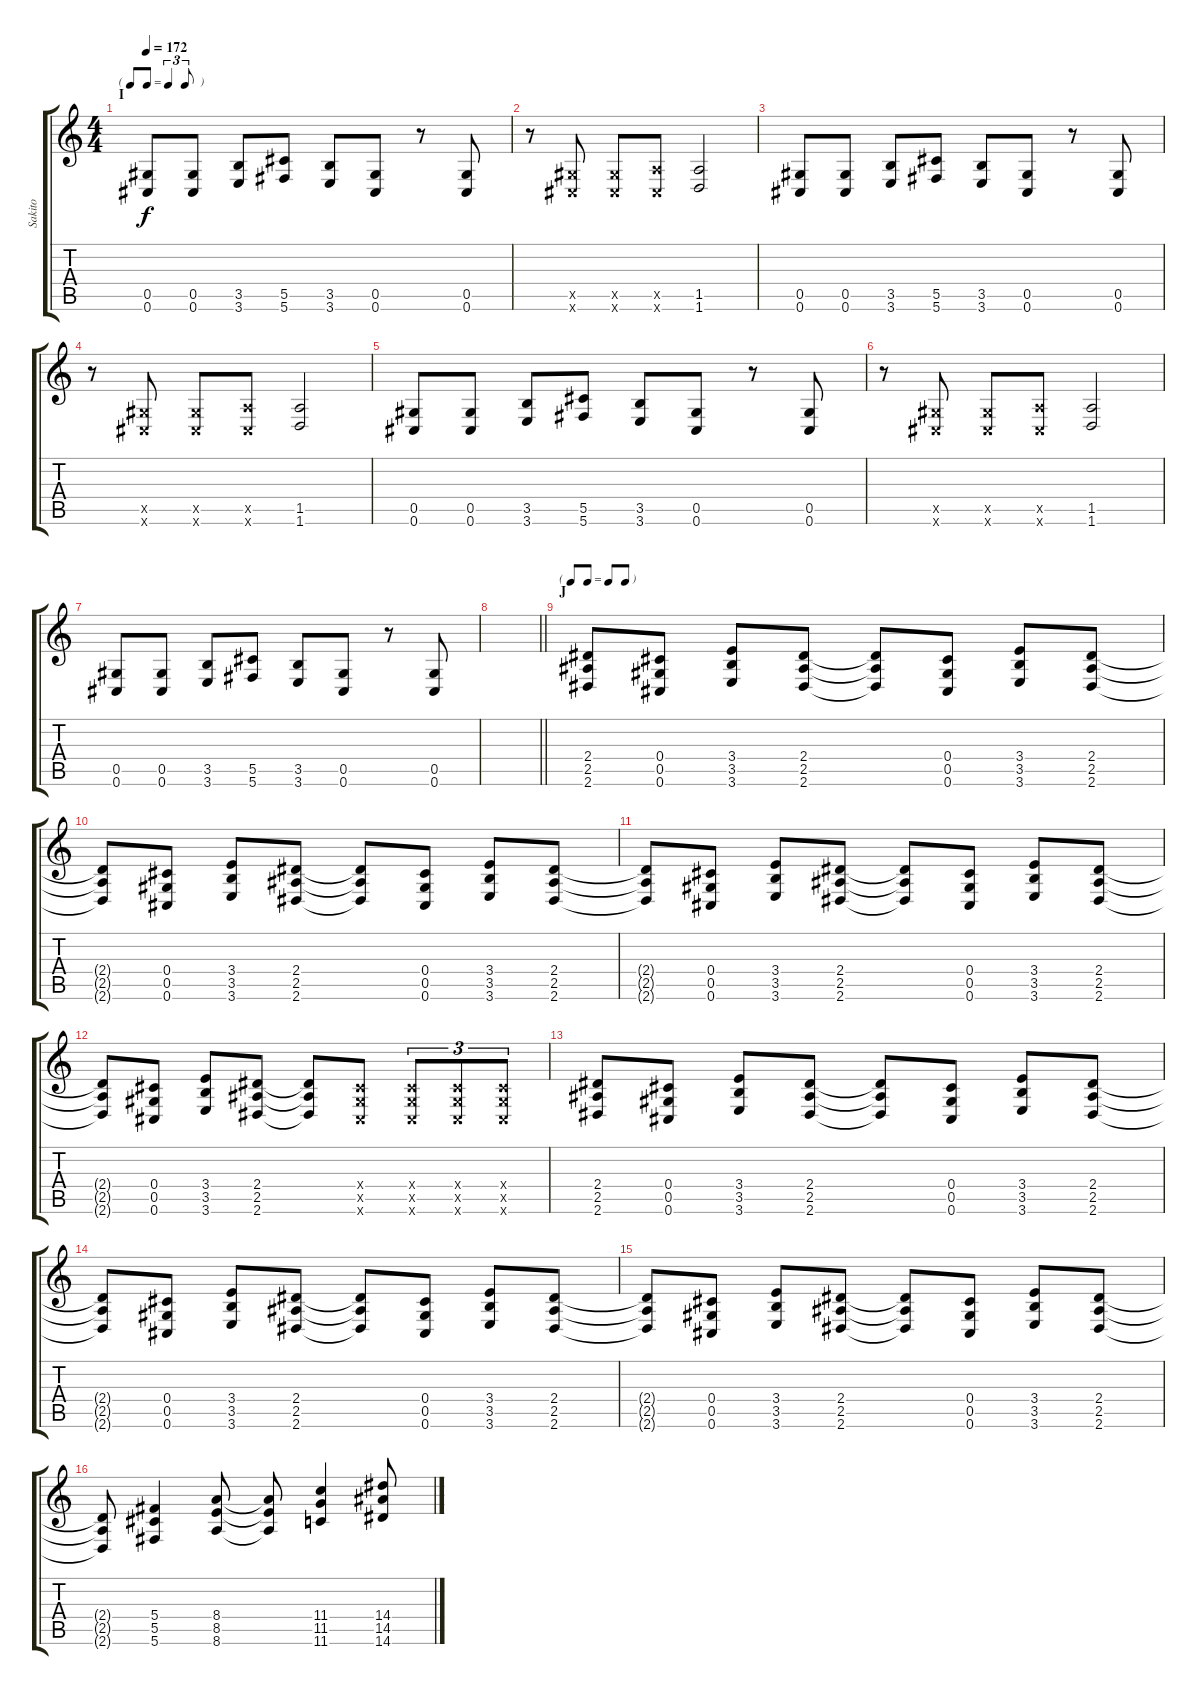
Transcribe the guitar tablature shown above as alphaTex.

\track ("Sakito" "Sakito") {instrument overdrivenguitar}
\staff {score tabs}
\tuning (Eb4 Bb3 Gb3 Db3 Ab2 Db2) {hide}
\ts (4 4)
\tf triplet8th
\section ("" "I")
\tempo 172
\clef g2
\ks c
(0.5 0.6).8{dy f} (0.5 0.6).8 (3.5 3.6).8 (5.5 5.6).8 (3.5 3.6).8 (0.5 0.6).8 r.8 (0.5 0.6).8 |
r.8 (0.5{x} 0.6{x}).8 (0.5{x} 0.6{x}).8 (1.5{x} 0.6{x}).8 (1.5 1.6).2 |
(0.5 0.6).8 (0.5 0.6).8 (3.5 3.6).8 (5.5 5.6).8 (3.5 3.6).8 (0.5 0.6).8 r.8 (0.5 0.6).8 |
r.8 (0.5{x} 0.6{x}).8 (0.5{x} 0.6{x}).8 (1.5{x} 0.6{x}).8 (1.5 1.6).2 |
(0.5 0.6).8 (0.5 0.6).8 (3.5 3.6).8 (5.5 5.6).8 (3.5 3.6).8 (0.5 0.6).8 r.8 (0.5 0.6).8 |
r.8 (0.5{x} 0.6{x}).8 (0.5{x} 0.6{x}).8 (1.5{x} 0.6{x}).8 (1.5 1.6).2 |
(0.5 0.6).8 (0.5 0.6).8 (3.5 3.6).8 (5.5 5.6).8 (3.5 3.6).8 (0.5 0.6).8 r.8 (0.5 0.6).8 |
\barLineRight lightlight
|
\tf none
\section ("" "J")
(2.4 2.5 2.6).8 (0.4 0.5 0.6).8 (3.4 3.5 3.6).8 (2.4 2.5 2.6).8 (2.4{t} 2.5{t} 2.6{t}).8 (0.4 0.5 0.6).8 (3.4 3.5 3.6).8 (2.4 2.5 2.6).8 |
(2.4{t} 2.5{t} 2.6{t}).8 (0.4 0.5 0.6).8 (3.4 3.5 3.6).8 (2.4 2.5 2.6).8 (2.4{t} 2.5{t} 2.6{t}).8 (0.4 0.5 0.6).8 (3.4 3.5 3.6).8 (2.4 2.5 2.6).8 |
(2.4{t} 2.5{t} 2.6{t}).8 (0.4 0.5 0.6).8 (3.4 3.5 3.6).8 (2.4 2.5 2.6).8 (2.4{t} 2.5{t} 2.6{t}).8 (0.4 0.5 0.6).8 (3.4 3.5 3.6).8 (2.4 2.5 2.6).8 |
(2.4{t} 2.5{t} 2.6{t}).8 (0.4 0.5 0.6).8 (3.4 3.5 3.6).8 (2.4 2.5 2.6).8 (2.4{t} 2.5{t} 2.6{t}).8 (0.4{x} 0.5{x} 0.6{x}).8 (0.4{x} 0.5{x} 0.6{x}).8{tu (3 2)} (0.4{x} 0.5{x} 0.6{x}).8{tu (3 2)} (0.4{x} 0.5{x} 0.6{x}).8{tu (3 2)} |
(2.4 2.5 2.6).8 (0.4 0.5 0.6).8 (3.4 3.5 3.6).8 (2.4 2.5 2.6).8 (2.4{t} 2.5{t} 2.6{t}).8 (0.4 0.5 0.6).8 (3.4 3.5 3.6).8 (2.4 2.5 2.6).8 |
(2.4{t} 2.5{t} 2.6{t}).8 (0.4 0.5 0.6).8 (3.4 3.5 3.6).8 (2.4 2.5 2.6).8 (2.4{t} 2.5{t} 2.6{t}).8 (0.4 0.5 0.6).8 (3.4 3.5 3.6).8 (2.4 2.5 2.6).8 |
(2.4{t} 2.5{t} 2.6{t}).8 (0.4 0.5 0.6).8 (3.4 3.5 3.6).8 (2.4 2.5 2.6).8 (2.4{t} 2.5{t} 2.6{t}).8 (0.4 0.5 0.6).8 (3.4 3.5 3.6).8 (2.4 2.5 2.6).8 |
(2.4{t} 2.5{t} 2.6{t}).8 (5.4 5.5 5.6).4 (8.4 8.5 8.6).8 (8.4{t} 8.5{t} 8.6{t}).8 (11.4 11.5 11.6).4 (14.4 14.5 14.6).8
